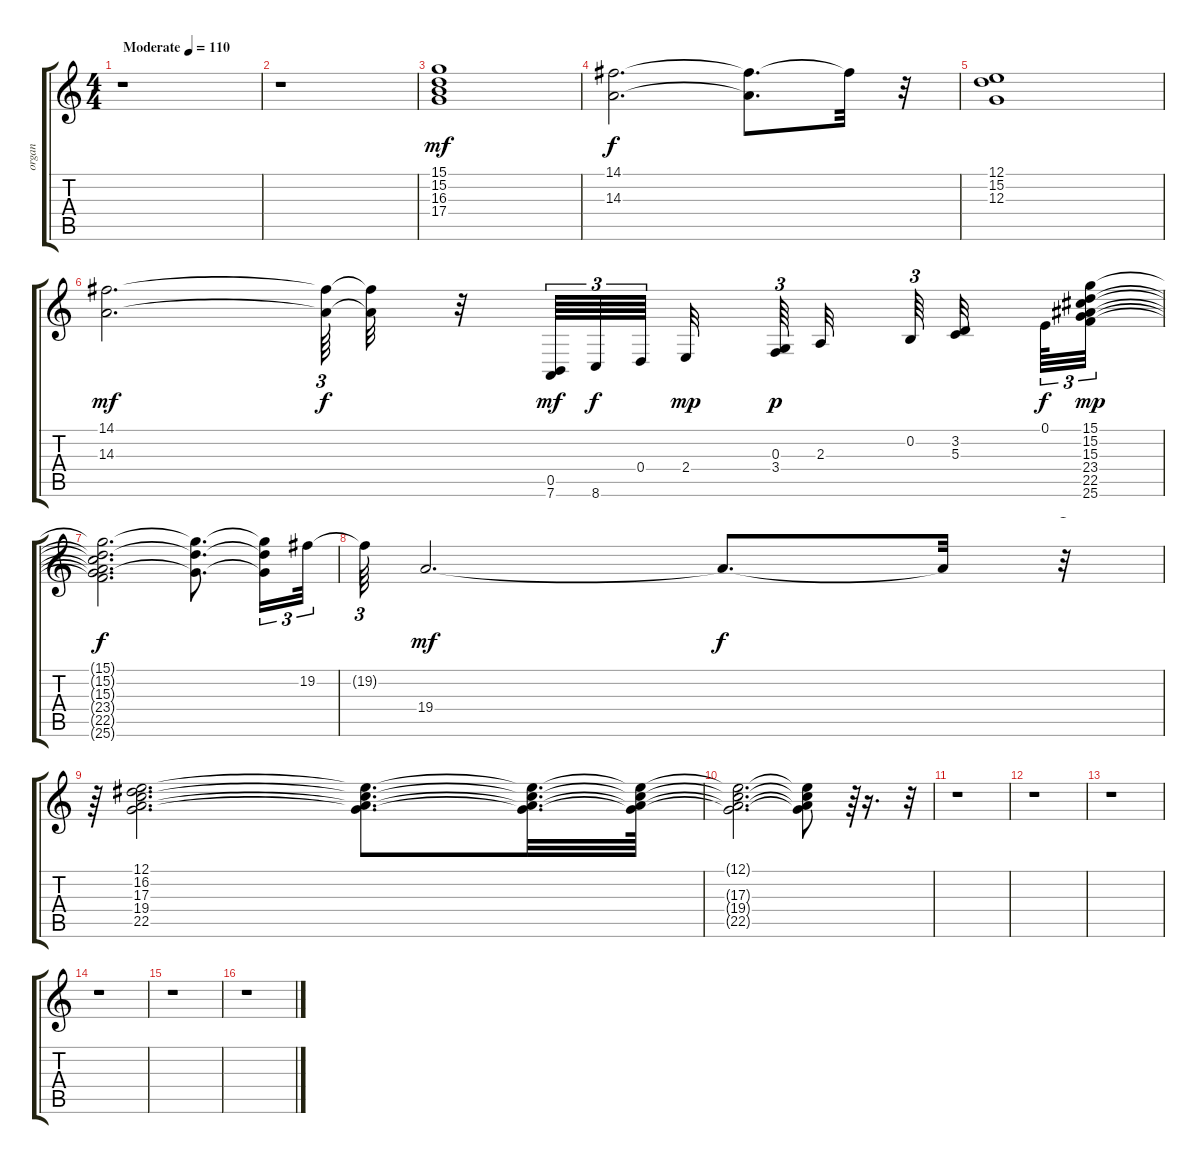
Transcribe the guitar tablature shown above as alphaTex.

\track ("organ    " "organ    ") {instrument drawbarorgan}
\staff {score tabs}
\tuning (E4 B3 G3 D3 A2 E2) {hide}
\ts (4 4)
\tempo (110 "Moderate")
\clef g2
\ks c
r.1{dy mf instrument drawbarorgan} |
r.1 |
(15.1 15.2 16.3 17.4).1 |
(14.1 14.3).2{d dy f} (14.1{t} 14.3{t}).8{d} 14.1{t}.32 r.32 |
(12.1 15.2 12.3).1 |
(14.1 14.3).2{d dy mf} (14.1{t} 14.3{t}).64{tu (3 2) dy f} (14.1{t} 14.3{t}).32 r.32 (0.5 7.6).64{tu (3 2) dy mf} 8.6.64{tu (3 2) dy f} 0.4.64{tu (3 2)} 2.4.32{dy mp} (0.3 3.4).64{tu (3 2) dy p} 2.3.32 0.2.64{tu (3 2)} (3.2 5.3).32 0.1.64{tu (3 2) dy f} (15.1 15.2 15.3 23.4 22.5 25.6).32{tu (3 2) dy mp} |
(15.1{t} 15.2{t} 15.3{t} 23.4{t} 22.5{t} 25.6{t}).2{d dy f} (15.1{t} 15.2{t} 22.5{t}).8{d} (15.1{t} 15.2{t} 22.5{t}).16{tu (3 2)} 19.2.32{tu (3 2)} |
19.2{t}.64{tu (3 2)} 19.4.2{d dy mf} 19.4{t}.8{d dy f} 19.4{t}.32 r.32{tu (3 2)} |
r.64{tu (3 2)} (12.1 16.2 17.3 19.4 22.5).2{d} (12.1{t} 17.3{t} 19.4{t} 22.5{t}).8{d} (12.1{t} 17.3{t} 19.4{t} 22.5{t}).32{d} (12.1{t} 17.3{t} 19.4{t} 22.5{t}).64 |
(12.1{t} 17.3{t} 19.4{t} 22.5{t}).2{d} (12.1{t} 17.3{t} 19.4{t} 22.5{t}).8 r.64{tu (3 2)} r.16{d} r.32{tu (3 2)} |
r.1 |
r.1 |
r.1 |
r.1 |
r.1 |
r.1
